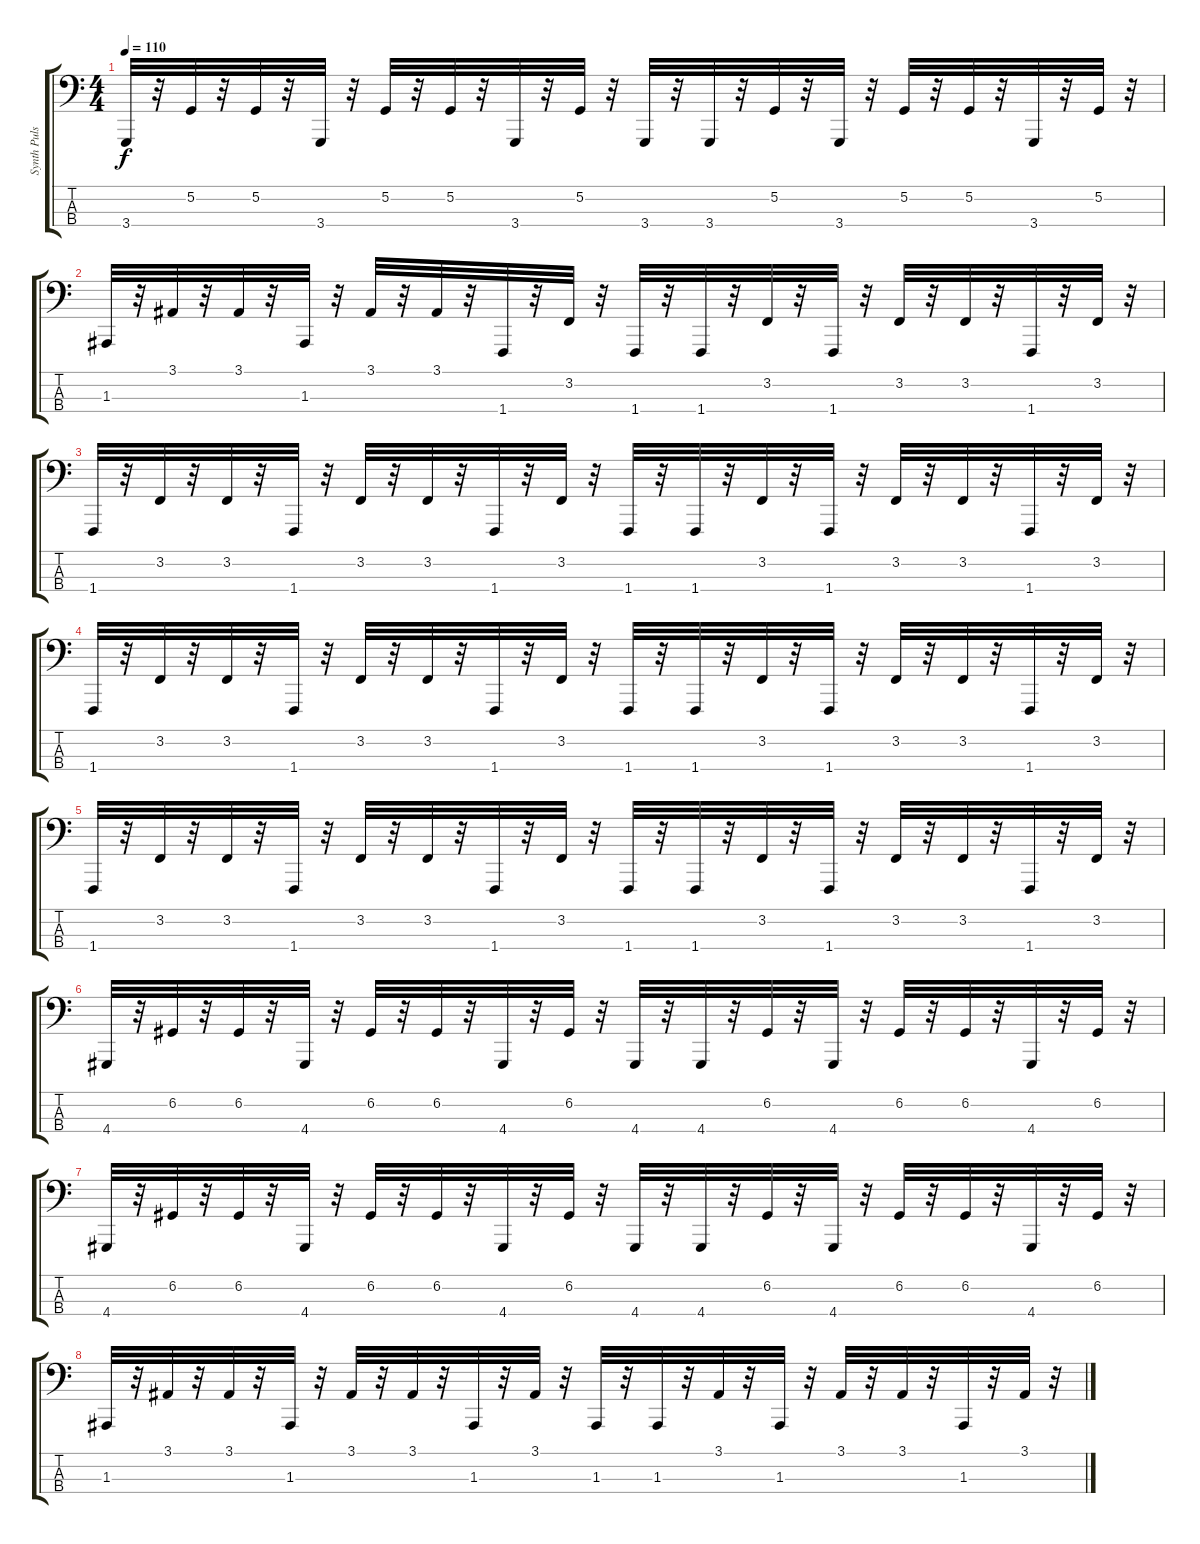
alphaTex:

\track ("Synth Puls" "Synth Puls") {instrument lead8bassandlead}
\staff {score tabs}
\tuning (G2 D2 A1 E1) {hide}
\ts (4 4)
\tempo 110
\clef f4
\ks c
3.4.32{dy f} r.32 5.2.32 r.32 5.2.32 r.32 3.4.32 r.32 5.2.32 r.32 5.2.32 r.32 3.4.32 r.32 5.2.32 r.32 3.4.32 r.32 3.4.32 r.32 5.2.32 r.32 3.4.32 r.32 5.2.32 r.32 5.2.32 r.32 3.4.32 r.32 5.2.32 r.32 |
1.3.32 r.32 3.1.32 r.32 3.1.32 r.32 1.3.32 r.32 3.1.32 r.32 3.1.32 r.32 1.4.32 r.32 3.2.32 r.32 1.4.32 r.32 1.4.32 r.32 3.2.32 r.32 1.4.32 r.32 3.2.32 r.32 3.2.32 r.32 1.4.32 r.32 3.2.32 r.32 |
1.4.32 r.32 3.2.32 r.32 3.2.32 r.32 1.4.32 r.32 3.2.32 r.32 3.2.32 r.32 1.4.32 r.32 3.2.32 r.32 1.4.32 r.32 1.4.32 r.32 3.2.32 r.32 1.4.32 r.32 3.2.32 r.32 3.2.32 r.32 1.4.32 r.32 3.2.32 r.32 |
1.4.32 r.32 3.2.32 r.32 3.2.32 r.32 1.4.32 r.32 3.2.32 r.32 3.2.32 r.32 1.4.32 r.32 3.2.32 r.32 1.4.32 r.32 1.4.32 r.32 3.2.32 r.32 1.4.32 r.32 3.2.32 r.32 3.2.32 r.32 1.4.32 r.32 3.2.32 r.32 |
1.4.32 r.32 3.2.32 r.32 3.2.32 r.32 1.4.32 r.32 3.2.32 r.32 3.2.32 r.32 1.4.32 r.32 3.2.32 r.32 1.4.32 r.32 1.4.32 r.32 3.2.32 r.32 1.4.32 r.32 3.2.32 r.32 3.2.32 r.32 1.4.32 r.32 3.2.32 r.32 |
4.4.32 r.32 6.2.32 r.32 6.2.32 r.32 4.4.32 r.32 6.2.32 r.32 6.2.32 r.32 4.4.32 r.32 6.2.32 r.32 4.4.32 r.32 4.4.32 r.32 6.2.32 r.32 4.4.32 r.32 6.2.32 r.32 6.2.32 r.32 4.4.32 r.32 6.2.32 r.32 |
4.4.32 r.32 6.2.32 r.32 6.2.32 r.32 4.4.32 r.32 6.2.32 r.32 6.2.32 r.32 4.4.32 r.32 6.2.32 r.32 4.4.32 r.32 4.4.32 r.32 6.2.32 r.32 4.4.32 r.32 6.2.32 r.32 6.2.32 r.32 4.4.32 r.32 6.2.32 r.32 |
1.3.32 r.32 3.1.32 r.32 3.1.32 r.32 1.3.32 r.32 3.1.32 r.32 3.1.32 r.32 1.3.32 r.32 3.1.32 r.32 1.3.32 r.32 1.3.32 r.32 3.1.32 r.32 1.3.32 r.32 3.1.32 r.32 3.1.32 r.32 1.3.32 r.32 3.1.32 r.32
